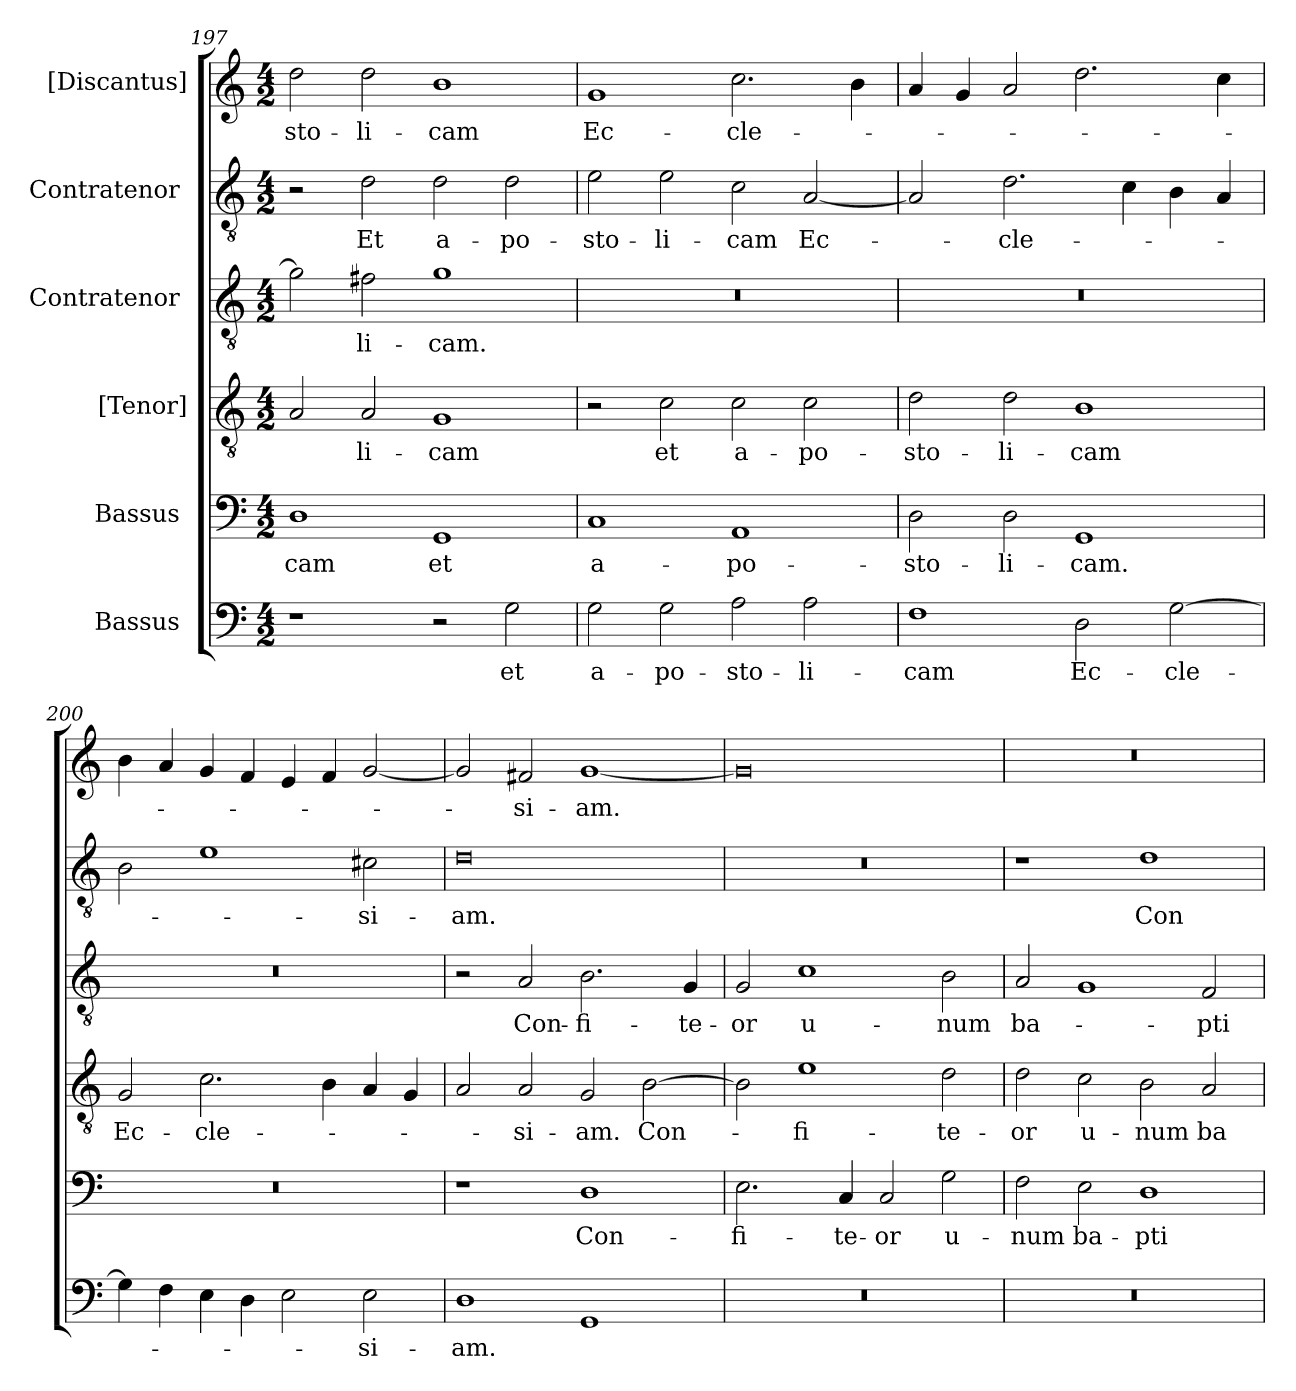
**kern	**text	**kern	**text	**kern	**text	**kern	**text	**kern	**text	**kern	**text
*part6	*part6	*part5	*part5	*part4	*part4	*part3	*part3	*part2	*part2	*part1	*part1
*staff6	*staff6	*staff5	*staff5	*staff4	*staff4	*staff3	*staff3	*staff2	*staff2	*staff1	*staff1
*I"Bassus [2]	*	*I"Bassus [1]	*	*I"[Tenor]	*	*I"Contratenor [2]	*	*I"Contratenor [1]	*	*I"[Discantus]	*
*clefF4	*	*clefF4	*	*clefGv2	*	*clefGv2	*	*clefGv2	*	*clefG2	*
*k[]	*	*k[]	*	*k[]	*	*k[]	*	*k[]	*	*k[]	*
*M4/2	*	*M4/2	*	*M4/2	*	*M4/2	*	*M4/2	*	*M4/2	*
=197	=197	=197	=197	=197	=197	=197	=197	=197	=197	=197	=197
1r	.	1D\	-cam	2A/	.	2g\]	.	2r	.	2dd\	-sto-
.	.	.	.	2A/	-li-	2f#X\	-li-	2d\	Et	2dd\	-li-
2r	.	1GG/	et	1G/	-cam	1g\	-cam.	2d\	a-	1b\	-cam
2G\	et	.	.	.	.	.	.	2d\	-po-	.	.
=198	=198	=198	=198	=198	=198	=198	=198	=198	=198	=198	=198
2G\	a-	1C/	a-	2r	.	0r	.	2e\	-sto-	1g/	Ec-
2G\	-po-	.	.	2c\	et	.	.	2e\	-li-	.	.
2A\	-sto-	1AA/	-po-	2c\	a-	.	.	2c\	-cam	2.cc\	-cle-
2A\	-li-	.	.	2c\	-po-	.	.	[2A/	Ec-	.	.
.	.	.	.	.	.	.	.	.	.	4b\	.
=199	=199	=199	=199	=199	=199	=199	=199	=199	=199	=199	=199
1F\	-cam	2D\	-sto-	2d\	-sto-	0r	.	2A/]	.	4a/	.
.	.	.	.	.	.	.	.	.	.	4g/	.
.	.	2D\	-li-	2d\	-li-	.	.	2.d\	-cle-	2a/	.
2D\	Ec-	1GG/	-cam.	1B\	-cam	.	.	.	.	2.dd\	.
.	.	.	.	.	.	.	.	4c\	.	.	.
[2G\	-cle-	.	.	.	.	.	.	4B\	.	.	.
.	.	.	.	.	.	.	.	4A/	.	4cc\	.
=200	=200	=200	=200	=200	=200	=200	=200	=200	=200	=200	=200
4G\]	.	0r	.	2G/	Ec-	0r	.	2B\	.	4b\	.
4F\	.	.	.	.	.	.	.	.	.	4a/	.
4E\	.	.	.	2.c\	-cle-	.	.	1e\	.	4g/	.
4D\	.	.	.	.	.	.	.	.	.	4f/	.
2E\	.	.	.	.	.	.	.	.	.	4e/	.
.	.	.	.	4B\	.	.	.	.	.	4f/	.
2E\	-si-	.	.	4A/	.	.	.	2c#X\	-si-	[2g/	.
.	.	.	.	4G/	.	.	.	.	.	.	.
=201	=201	=201	=201	=201	=201	=201	=201	=201	=201	=201	=201
1D\	-am.	1r	.	2A/	.	2r	.	0d\	-am.	2g/]	.
.	.	.	.	2A/	-si-	2A/	Con-	.	.	2f#X/	-si-
1GG/	.	1D\	Con-	2G/	-am.	2.B\	-fi-	.	.	[1g/	-am.
.	.	.	.	[2B\	Con-	.	.	.	.	.	.
.	.	.	.	.	.	4G/	-te-	.	.	.	.
=202	=202	=202	=202	=202	=202	=202	=202	=202	=202	=202	=202
0r	.	2.E\	-fi-	2B\]	.	2G/	-or	0r	.	0g/]	.
.	.	.	.	1e\	-fi-	1c\	u-	.	.	.	.
.	.	4C/	-te-	.	.	.	.	.	.	.	.
.	.	2C/	-or	.	.	.	.	.	.	.	.
.	.	2G\	u-	2d\	-te-	2B\	-num	.	.	.	.
=203	=203	=203	=203	=203	=203	=203	=203	=203	=203	=203	=203
0r	.	2F\	-num	2d\	-or	2A/	ba-	1r	.	0r	.
.	.	2E\	ba-	2c\	u-	1G/	.	.	.	.	.
.	.	1D\	-pti-	2B\	-num	.	.	1d\	Con-	.	.
.	.	.	.	2A/	ba-	2F/	-pti-	.	.	.	.
=	=	=	=	=	=	=	=	=	=	=	=
*-	*-	*-	*-	*-	*-	*-	*-	*-	*-	*-	*-
